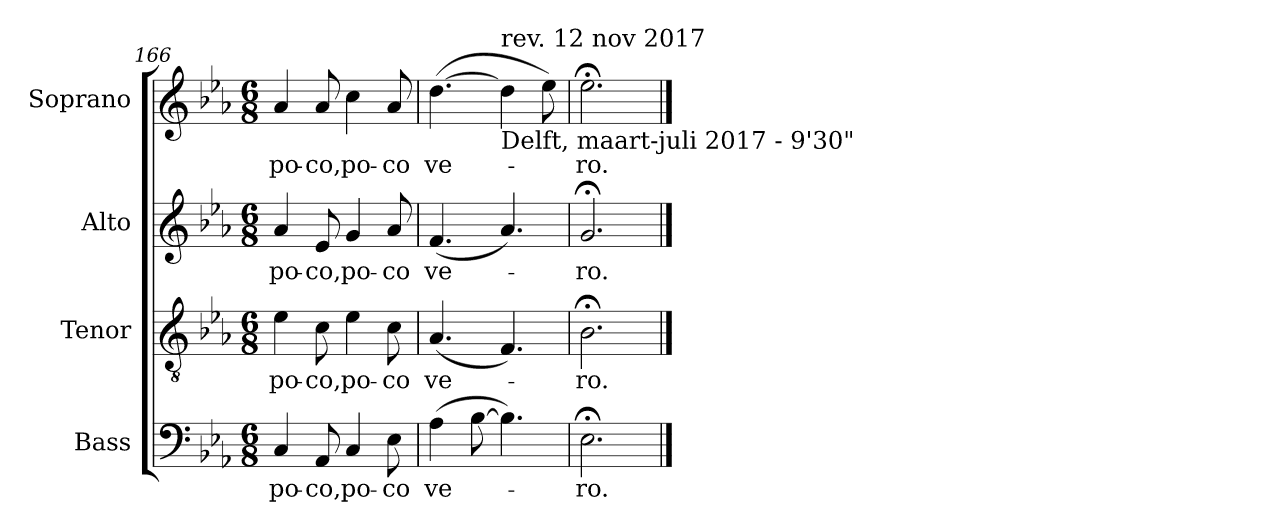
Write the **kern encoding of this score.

**kern	**text	**kern	**text	**kern	**text	**kern	**text
*part4	*part4	*part3	*part3	*part2	*part2	*part1	*part1
*staff4	*staff4	*staff3	*staff3	*staff2	*staff2	*staff1	*staff1
*I"Bass	*	*I"Tenor	*	*I"Alto	*	*I"Soprano	*
*I'B.	*	*I'T.	*	*I'A.	*	*I'S.	*
*clefF4	*	*clefGv2	*	*clefG2	*	*clefG2	*
*	*	*ITrd7c12	*	*	*	*	*
*k[b-e-a-]	*	*k[b-e-a-]	*	*k[b-e-a-]	*	*k[b-e-a-]	*
*E-:	*	*E-:	*	*E-:	*	*E-:	*
*M6/8	*	*M6/8	*	*M6/8	*	*M6/8	*
=166	=166	=166	=166	=166	=166	=166	=166
!	!LO:LY:b:color=#000000	!	!	!	!	!	!
!	!	!	!LO:LY:b:color=#000000	!	!	!	!
!	!	!	!	!	!LO:LY:b:color=#000000	!	!
!	!	!	!	!	!	!	!LO:LY:b:color=#000000
4Ci/	po-	4E-i\	po-	4a-i/	po-	4a-i/	po-
!	!LO:LY:b:color=#000000	!	!	!	!	!	!
!	!	!	!LO:LY:b:color=#000000	!	!	!	!
!	!	!	!	!	!LO:LY:b:color=#000000	!	!
!	!	!	!	!	!	!	!LO:LY:b:color=#000000
8AA-i/	-co,	8Ci\	-co,	8e-i/	-co,	8a-i/	-co,
!	!LO:LY:b:color=#000000	!	!	!	!	!	!
!	!	!	!LO:LY:b:color=#000000	!	!	!	!
!	!	!	!	!	!LO:LY:b:color=#000000	!	!
!	!	!	!	!	!	!	!LO:LY:b:color=#000000
4Ci/	po-	4E-i\	po-	4gi/	po-	4cci\	po-
!	!LO:LY:b:color=#000000	!	!	!	!	!	!
!	!	!	!LO:LY:b:color=#000000	!	!	!	!
!	!	!	!	!	!LO:LY:b:color=#000000	!	!
!	!	!	!	!	!	!	!LO:LY:b:color=#000000
8E-i\	-co	8Ci\	-co	8a-i/	-co	8a-i/	-co
=167	=167	=167	=167	=167	=167	=167	=167
!	!LO:LY:b:color=#000000	!	!	!	!	!	!
!	!	!	!LO:LY:b:color=#000000	!	!	!	!
!	!	!	!	!	!LO:LY:b:color=#000000	!	!
!	!	!	!	!	!	!	!LO:LY:b:color=#000000
(4A-i\	ve-	(4.AA-i/	ve-	(4.fi/	ve-	([>4.ddi\	ve-
[>8B-i\	.	.	.	.	.	.	.
!	!	!	!	!	!	!LO:TX:b:t=Delft, maart-juli 2017 - 9'30"	!
!	!	!	!	!	!	!LO:TX:t=rev. 12 nov 2017	!
4.B-i\])	.	4.FFi/)	.	4.a-i/)	.	4ddi\]	.
.	.	.	.	.	.	8ee-i\)	.
=168	=168	=168	=168	=168	=168	=168	=168
!	!LO:LY:b:color=#000000	!	!	!	!	!	!
!	!	!	!LO:LY:b:color=#000000	!	!	!	!
!	!	!	!	!	!LO:LY:b:color=#000000	!	!
!	!	!	!	!	!	!	!LO:LY:b:color=#000000
2.E-;i\	-ro.	2.BB-;i\	-ro.	2.g;i/	-ro.	2.ee-;i\	-ro.
==	==	==	==	==	==	==	==
*-	*-	*-	*-	*-	*-	*-	*-
